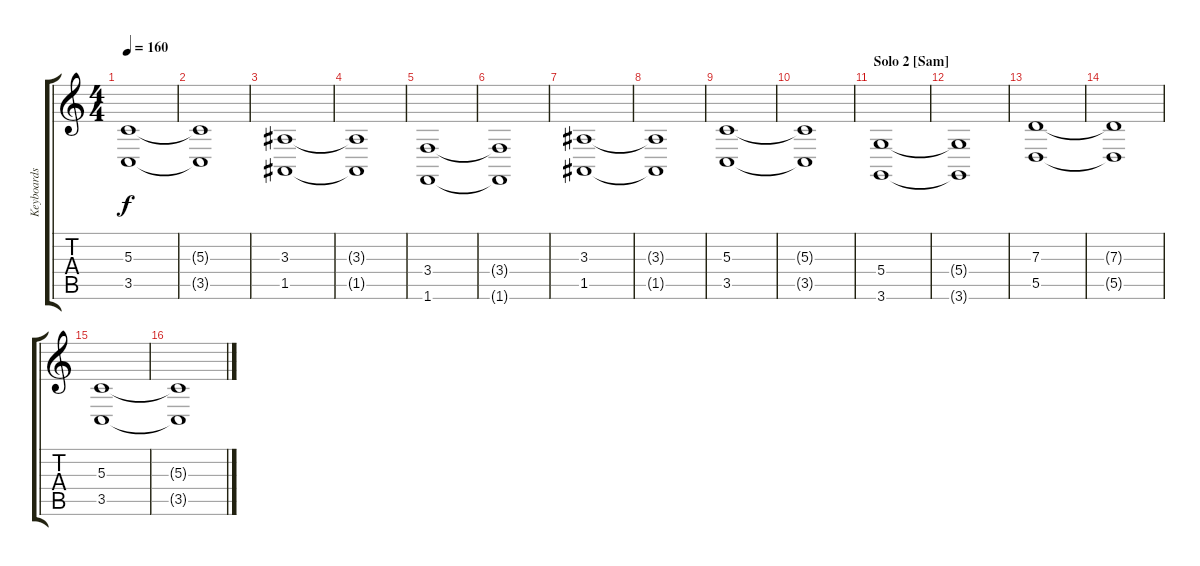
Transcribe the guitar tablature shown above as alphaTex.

\track ("Keyboards 1" "Keyboards ") {instrument stringensemble1}
\staff {score tabs}
\tuning (E4 B3 G3 D3 A2 E2) {hide}
\ts (4 4)
\tempo 160
\clef g2
\ks c
(5.3 3.5).1{dy f} |
(5.3{t} 3.5{t}).1 |
(3.3 1.5).1 |
(3.3{t} 1.5{t}).1 |
(3.4 1.6).1 |
(3.4{t} 1.6{t}).1 |
(3.3 1.5).1 |
(3.3{t} 1.5{t}).1 |
(5.3 3.5).1 |
(5.3{t} 3.5{t}).1 |
\section ("" "Solo 2 [Sam]")
(5.4 3.6).1 |
(5.4{t} 3.6{t}).1 |
(7.3 5.5).1 |
(7.3{t} 5.5{t}).1 |
(5.3 3.5).1 |
(5.3{t} 3.5{t}).1
